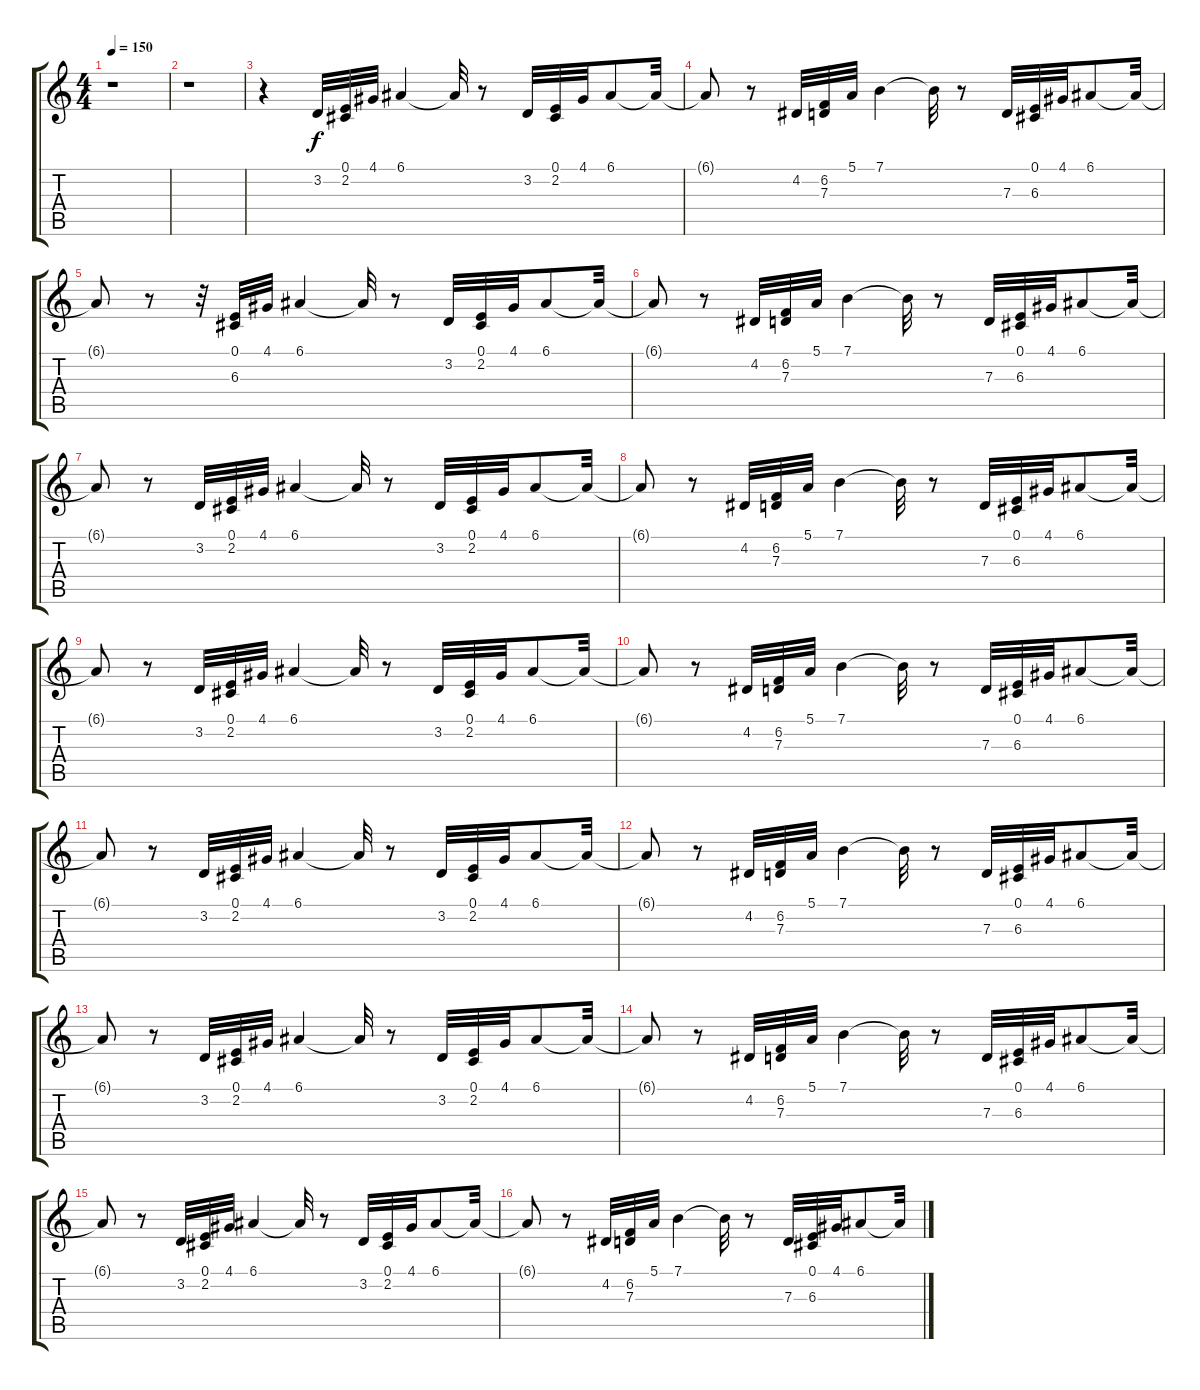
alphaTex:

\track "" {instrument stringensemble1}
\staff {score tabs}
\tuning (E4 B3 G3 D3 A2 E2) {hide}
\ts (4 4)
\tempo 150
\clef g2
\ks c
r.1{dy f} |
r.1 |
r.4 3.2.32 (0.1 2.2).32 4.1.32 6.1.4 6.1{t}.32 r.8 3.2.32 (0.1 2.2).32 4.1.32 6.1.8 6.1{t}.32 |
6.1{t}.8 r.8 4.2.32 (6.2 7.3).32 5.1.32 7.1.4 7.1{t}.32 r.8 7.3.32 (0.1 6.3).32 4.1.32 6.1.8 6.1{t}.32 |
6.1{t}.8 r.8 r.32 (0.1 6.3).32 4.1.32 6.1.4 6.1{t}.32 r.8 3.2.32 (0.1 2.2).32 4.1.32 6.1.8 6.1{t}.32 |
6.1{t}.8 r.8 4.2.32 (6.2 7.3).32 5.1.32 7.1.4 7.1{t}.32 r.8 7.3.32 (0.1 6.3).32 4.1.32 6.1.8 6.1{t}.32 |
6.1{t}.8 r.8 3.2.32 (0.1 2.2).32 4.1.32 6.1.4 6.1{t}.32 r.8 3.2.32 (0.1 2.2).32 4.1.32 6.1.8 6.1{t}.32 |
6.1{t}.8 r.8 4.2.32 (6.2 7.3).32 5.1.32 7.1.4 7.1{t}.32 r.8 7.3.32 (0.1 6.3).32 4.1.32 6.1.8 6.1{t}.32 |
6.1{t}.8 r.8 3.2.32 (0.1 2.2).32 4.1.32 6.1.4 6.1{t}.32 r.8 3.2.32 (0.1 2.2).32 4.1.32 6.1.8 6.1{t}.32 |
6.1{t}.8 r.8 4.2.32 (6.2 7.3).32 5.1.32 7.1.4 7.1{t}.32 r.8 7.3.32 (0.1 6.3).32 4.1.32 6.1.8 6.1{t}.32 |
6.1{t}.8 r.8 3.2.32 (0.1 2.2).32 4.1.32 6.1.4 6.1{t}.32 r.8 3.2.32 (0.1 2.2).32 4.1.32 6.1.8 6.1{t}.32 |
6.1{t}.8 r.8 4.2.32 (6.2 7.3).32 5.1.32 7.1.4 7.1{t}.32 r.8 7.3.32 (0.1 6.3).32 4.1.32 6.1.8 6.1{t}.32 |
6.1{t}.8 r.8 3.2.32 (0.1 2.2).32 4.1.32 6.1.4 6.1{t}.32 r.8 3.2.32 (0.1 2.2).32 4.1.32 6.1.8 6.1{t}.32 |
6.1{t}.8 r.8 4.2.32 (6.2 7.3).32 5.1.32 7.1.4 7.1{t}.32 r.8 7.3.32 (0.1 6.3).32 4.1.32 6.1.8 6.1{t}.32 |
6.1{t}.8 r.8 3.2.32 (0.1 2.2).32 4.1.32 6.1.4 6.1{t}.32 r.8 3.2.32 (0.1 2.2).32 4.1.32 6.1.8 6.1{t}.32 |
6.1{t}.8 r.8 4.2.32 (6.2 7.3).32 5.1.32 7.1.4 7.1{t}.32 r.8 7.3.32 (0.1 6.3).32 4.1.32 6.1.8 6.1{t}.32
